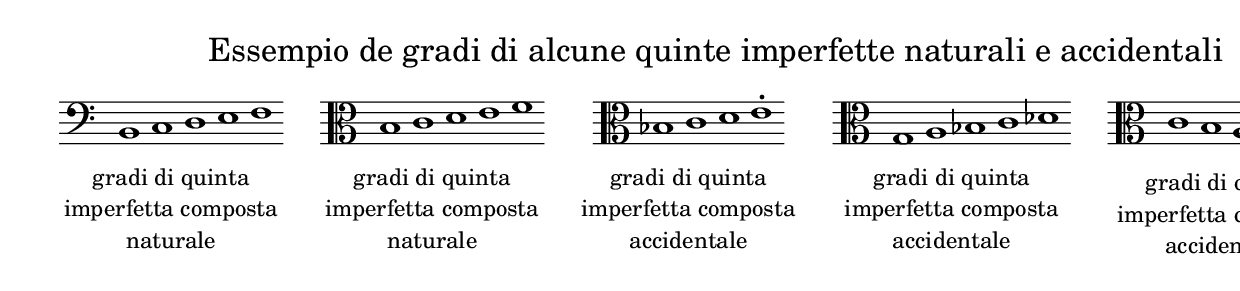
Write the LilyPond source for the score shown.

\version "2.22.2"

% Auto generated file

\header {
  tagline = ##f
}

dot = {
   \once \override Script.add-stem-support = ##f
   \once \override Script.toward-stem-shift = 0
   \once \override Script.skyline-horizontal-padding = 0
   \once \override Script.direction = 1
   \once \override Script.font-size = 1
}

\markup {
  \center-column {
    \line {
      \center-align
      \fontsize#3 { \concat { \normal-text "Essempio de gradi di alcune quinte imperfette naturali e accidentali"} }
    }
    \null
    \line {
      \center-column {

        \line {
          \score {
            <<
              \new Staff \with { instrumentName = ""} {
                \override Staff.TimeSignature.stencil = ##f
                \override Staff.NoteHead.style = #'baroque
                \accidentalStyle Score.forget
                \cadenzaOn
                \clef "bass"
                \key c #`((0 . ,NATURAL) (1 . ,NATURAL) (2 . ,NATURAL)
                          (3 . ,NATURAL) (4 . ,NATURAL) (5 . ,NATURAL)
                          (6 . ,NATURAL))  b,1  c1  d1  e1  f1 
                \cadenzaOff
              }
            >>
            \layout {
              \context {
                \Score
                \override SpacingSpanner.common-shortest-duration = #(ly:make-moment 1)
              }
            }
          }
        }
        \null
        \line {
          \left-align {  \normal-text "gradi di quinta" }
        }
        \line {
          \left-align {  \normal-text "imperfetta composta" }
        }
        \line {
          \left-align {  \normal-text "naturale" }
        }

      }
      \hspace #3 
      \center-column {

        \line {
          \score {
            <<
              \new Staff \with { instrumentName = ""} {
                \override Staff.TimeSignature.stencil = ##f
                \override Staff.NoteHead.style = #'baroque
                \accidentalStyle Score.forget
                \cadenzaOn
                \clef "alto"
                \key c #`((0 . ,NATURAL) (1 . ,NATURAL) (2 . ,NATURAL)
                          (3 . ,NATURAL) (4 . ,NATURAL) (5 . ,NATURAL)
                          (6 . ,NATURAL))  b1  c'1  d'1  e'1  f'1 
                \cadenzaOff
              }
            >>
            \layout {
              \context {
                \Score
                \override SpacingSpanner.common-shortest-duration = #(ly:make-moment 1)
              }
            }
          }
        }
        \null
        \line {
          \left-align {  \normal-text "gradi di quinta" }
        }
        \line {
          \left-align {  \normal-text "imperfetta composta" }
        }
        \line {
          \left-align {  \normal-text "naturale" }
        }

      }
      \hspace #3 
      \center-column {

        \line {
          \score {
            <<
              \new Staff \with { instrumentName = ""} {
                \override Staff.TimeSignature.stencil = ##f
                \override Staff.NoteHead.style = #'baroque
                \accidentalStyle Score.forget
                \cadenzaOn
                \clef "alto"
                \key c #`((0 . ,NATURAL) (1 . ,NATURAL) (2 . ,NATURAL)
                          (3 . ,NATURAL) (4 . ,NATURAL) (5 . ,NATURAL)
                          (6 . ,NATURAL))  bes1  c'1  d'1  \dot e'1-. 
                \cadenzaOff
              }
            >>
            \layout {
              \context {
                \Score
                \override SpacingSpanner.common-shortest-duration = #(ly:make-moment 1)
              }
            }
          }
        }
        \null
        \line {
          \left-align {  \normal-text "gradi di quinta" }
        }
        \line {
          \left-align {  \normal-text "imperfetta composta" }
        }
        \line {
          \left-align {  \normal-text "accidentale" }
        }

      }
      \hspace #3 
      \center-column {

        \line {
          \score {
            <<
              \new Staff \with { instrumentName = ""} {
                \override Staff.TimeSignature.stencil = ##f
                \override Staff.NoteHead.style = #'baroque
                \accidentalStyle Score.forget
                \cadenzaOn
                \clef "alto"
                \key c #`((0 . ,NATURAL) (1 . ,NATURAL) (2 . ,NATURAL)
                          (3 . ,NATURAL) (4 . ,NATURAL) (5 . ,NATURAL)
                          (6 . ,NATURAL))  g1  a1  bes1  c'1  des'1 
                \cadenzaOff
              }
            >>
            \layout {
              \context {
                \Score
                \override SpacingSpanner.common-shortest-duration = #(ly:make-moment 1)
              }
            }
          }
        }
        \null
        \line {
          \left-align {  \normal-text "gradi di quinta" }
        }
        \line {
          \left-align {  \normal-text "imperfetta composta" }
        }
        \line {
          \left-align {  \normal-text "accidentale" }
        }

      }
      \hspace #3 
      \center-column {

        \line {
          \score {
            <<
              \new Staff \with { instrumentName = ""} {
                \override Staff.TimeSignature.stencil = ##f
                \override Staff.NoteHead.style = #'baroque
                \accidentalStyle Score.forget
                \cadenzaOn
                \clef "alto"
                \key c #`((0 . ,NATURAL) (1 . ,NATURAL) (2 . ,NATURAL)
                          (3 . ,NATURAL) (4 . ,NATURAL) (5 . ,NATURAL)
                          (6 . ,NATURAL))  c'1  b1  a1  g1  fis1 
                \cadenzaOff
              }
            >>
            \layout {
              \context {
                \Score
                \override SpacingSpanner.common-shortest-duration = #(ly:make-moment 1)
              }
            }
          }
        }
        \null
        \line {
          \left-align {  \normal-text "gradi di quinta" }
        }
        \line {
          \left-align {  \normal-text "imperfetta composta" }
        }
        \line {
          \left-align {  \normal-text "accidentale" }
        }

      }
      \hspace #3 

    }
  }
}